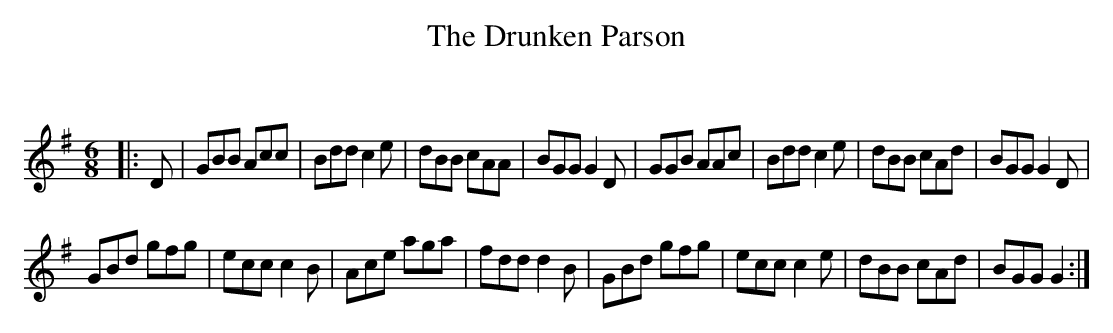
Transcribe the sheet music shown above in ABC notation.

X:1
T: The Drunken Parson
C:
Q:180
K:G
M:6/8
L:1/16
|:D2|G2B2B2 A2c2c2|B2d2d2 c4e2|d2B2B2 c2A2A2|B2G2G2 G4D2|G2G2B2 A2A2c2|B2d2d2 c4e2|d2B2B2 c2A2d2|B2G2G2 G4D2|
G2B2d2 g2f2g2|e2c2c2 c4B2|A2c2e2 a2g2a2|f2d2d2 d4B2|G2B2d2 g2f2g2|e2c2c2 c4e2|d2B2B2 c2A2d2|B2G2G2 G4:|
